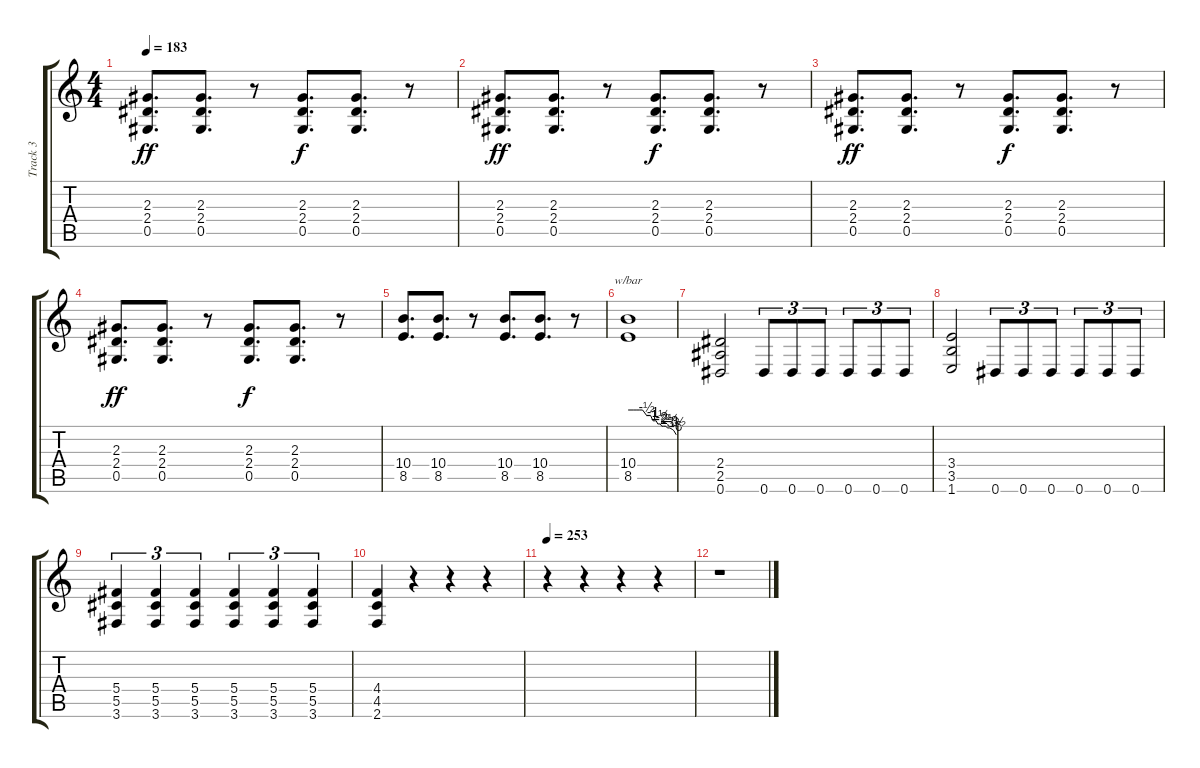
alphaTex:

\track ("Track 3" "Track 3") {instrument distortionguitar}
\staff {score tabs}
\tuning (Eb4 Bb3 Gb3 Db3 Ab2 Eb2) {hide}
\ts (4 4)
\tempo 183
\clef g2
\ks c
(2.3 2.4 0.5).8{d dy ff} (2.3 2.4 0.5).8{d} r.8 (2.3 2.4 0.5).8{d dy f} (2.3 2.4 0.5).8{d} r.8 |
(2.3 2.4 0.5).8{d dy ff} (2.3 2.4 0.5).8{d} r.8 (2.3 2.4 0.5).8{d dy f} (2.3 2.4 0.5).8{d} r.8 |
(2.3 2.4 0.5).8{d dy ff} (2.3 2.4 0.5).8{d} r.8 (2.3 2.4 0.5).8{d dy f} (2.3 2.4 0.5).8{d} r.8 |
(2.3 2.4 0.5).8{d dy ff} (2.3 2.4 0.5).8{d} r.8 (2.3 2.4 0.5).8{d dy f} (2.3 2.4 0.5).8{d} r.8 |
(10.4 8.5).8{d} (10.4 8.5).8{d} r.8 (10.4 8.5).8{d} (10.4 8.5).8{d} r.8 |
(10.4 8.5).1{tbe (custom default 0 0 7 0 10 0 14 0 18 0 23 -2 28 -2 31 -4 35 -4 37 -6 40 -6 42 -8 44 -8 47 -8 49 -10 52 -10 55 -12 57 -14 60 -24)} |
(2.4 2.5 0.6).2 0.6.8{tu (3 2)} 0.6.8{tu (3 2)} 0.6.8{tu (3 2)} 0.6.8{tu (3 2)} 0.6.8{tu (3 2)} 0.6.8{tu (3 2)} |
(3.4 3.5 1.6).2 0.6.8{tu (3 2)} 0.6.8{tu (3 2)} 0.6.8{tu (3 2)} 0.6.8{tu (3 2)} 0.6.8{tu (3 2)} 0.6.8{tu (3 2)} |
(5.4 5.5 3.6).4{tu (3 2)} (5.4 5.5 3.6).4{tu (3 2)} (5.4 5.5 3.6).4{tu (3 2)} (5.4 5.5 3.6).4{tu (3 2)} (5.4 5.5 3.6).4{tu (3 2)} (5.4 5.5 3.6).4{tu (3 2)} |
(4.4 4.5 2.6).4 r.4 r.4 r.4 |
\tempo 253
r.4 r.4 r.4 r.4 |
r.1
